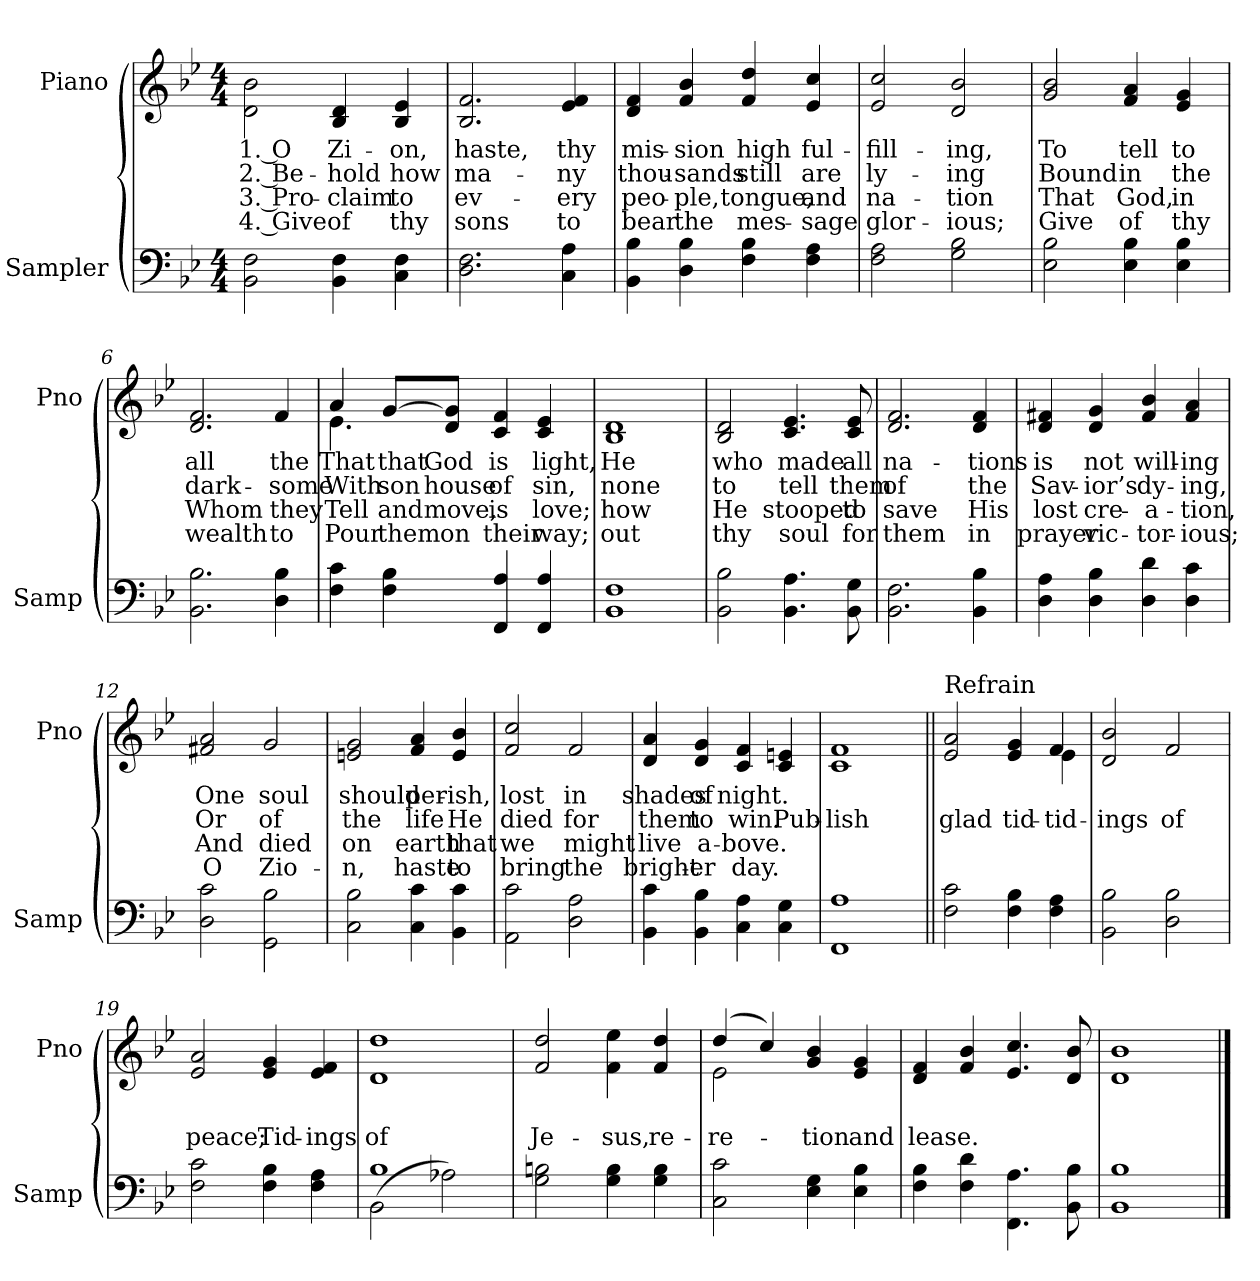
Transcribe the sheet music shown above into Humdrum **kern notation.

**kern	**kern	**text	**text	**text	**text
*part2	*part1	*part1	*part1	*part1	*part1
*staff2	*staff1	*staff1	*staff1	*staff1	*staff1
*I"Sampler	*I"Piano	*	*	*	*
*I'Samp	*I'Pno	*	*	*	*
*clefF4	*clefG2	*	*	*	*
*k[b-e-]	*k[b-e-]	*	*	*	*
*B-:	*B-:	*	*	*	*
*M4/4	*M4/4	*	*	*	*
=1	=1	=1	=1	=1	=1
2BB-\ 2F\	2d\ 2b-\	1. O	2. Be-	3. Pro-	4. Give
4BB-\ 4F\	4B-/ 4d/	Zi-	-hold	-claim	of
4C\ 4F\	4B-/ 4e-/	-on,	how	to	thy
=2	=2	=2	=2	=2	=2
2.D\ 2.F\	2.B-/ 2.f/	haste,	ma-	ev-	sons
4C\ 4A\	4e-/ 4f/	thy	-ny	-ery	to
=3	=3	=3	=3	=3	=3
4BB-\ 4B-\	4d/ 4f/	mis-	thou-	peo-	bear
4D\ 4B-\	4f/ 4b-/	-sion	-sands	-ple,	the
4F\ 4B-\	4f/ 4dd/	high	still	tongue,	mes-
4F\ 4A\	4e-/ 4cc/	ful-	are	and	-sage
=4	=4	=4	=4	=4	=4
2F\ 2A\	2e-/ 2cc/	-fill-	ly-	na-	glor-
2G\ 2B-\	2d/ 2b-/	-ing,	-ing	-tion	-ious;
=5	=5	=5	=5	=5	=5
2E-\ 2B-\	2g/ 2b-/	To	Bound	That	Give
4E-\ 4B-\	4f/ 4a/	tell	in	God,	of
4E-\ 4B-\	4e-/ 4g/	to	the	in	thy
=6	=6	=6	=6	=6	=6
2.BB-\ 2.B-\	2.d/ 2.f/	all	dark-	Whom	wealth
4D\ 4B-\	4f/	the	-some	they	to
=7	=7	=7	=7	=7	=7
*	*^	*	*	*	*
4F\ 4c\	4a/	4.e-	That	With	Tell	Pour
4F\ 4B-\	[8g/L	.	that	-son	and	them
.	8d/ 8g]/J	2ryy	God	house	move,	on
4FF/ 4A/	4c/ 4f/	.	is	of	is	their
4FF/ 4A/	4c/ 4e-/	.	light,	sin,	love;	way;
.	.	8ryy	.	.	.	.
*	*v	*v	*	*	*	*
=8	=8	=8	=8	=8	=8
1BB-/ 1F/	1B-\ 1d\	He	none	how	out
=9	=9	=9	=9	=9	=9
2BB-\ 2B-\	2B-/ 2d/	who	to	He	thy
4.BB-\ 4.A\	4.c/ 4.e-/	made	tell	stooped	soul
8BB-\ 8G\	8c/ 8e-/	all	them	to	for
=10	=10	=10	=10	=10	=10
2.BB-\ 2.F\	2.d/ 2.f/	na-	of	save	them
4BB-\ 4B-\	4d/ 4f/	-tions	the	His	in
=11	=11	=11	=11	=11	=11
4D\ 4A\	4d/ 4f#X/	is	Sav-	lost	prayer
4D\ 4B-\	4d/ 4g/	not	-ior’s	cre-	vic-
4D\ 4d\	4f#/ 4b-/	will-	dy-	-a-	-tor-
4D\ 4c\	4f#/ 4a/	-ing	-ing,	-tion,	-ious;
=12	=12	=12	=12	=12	=12
2D\ 2c\	2f#X/ 2a/	One	Or	And	O
2GG\ 2B-\	2g/	soul	of	died	Zio-
=13	=13	=13	=13	=13	=13
2C\ 2B-\	2en 2g	should	the	on	-n,
4C\ 4c\	4f 4a	per-	life	earth	haste
4BB-\ 4c\	4e 4b-	-ish,	He	that	to
=14	=14	=14	=14	=14	=14
2AA\ 2c\	2f 2cc	lost	died	we	bring
2D\ 2A\	2f	in	for	might	the
=15	=15	=15	=15	=15	=15
4BB-\ 4c\	4d 4a	shades	them	live	bright-
4BB-\ 4B-\	4d 4g	of	to	a-	-er
4C\ 4A\	4c 4f	night.	win.	-bove.	day.
4C\ 4G\	4c 4en	.	Pub-	.	.
=16	=16	=16	=16	=16	=16
1FF\ 1A\	1c 1f	.	-lish	.	.
=17||	=17||	=17||	=17||	=17||	=17||
*	*^	*	*	*	*
!	!LO:TX:t=Refrain	!	!	!	!	!
2F 2c	2e-/ 2a/	2.ryy	.	glad	.	.
4F 4B-	4e-/ 4g/	.	.	tid-	.	.
4F 4A	4f/	4e-	.	tid-	.	.
*	*v	*v	*	*	*	*
=18	=18	=18	=18	=18	=18
2BB- 2B-	2d/ 2b-/	.	-ings	.	.
2D 2B-	2f/	.	of	.	.
=19	=19	=19	=19	=19	=19
2F 2c	2e-/ 2a/	.	peace;	.	.
4F 4B-	4e-/ 4g/	.	Tid-	.	.
4F 4A	4e-/ 4f/	.	-ings	.	.
=20	=20	=20	=20	=20	=20
*^	*	*	*	*	*
(2BB-\	1B-	1d\ 1dd\	.	of	.	.
2A-X\)	.	.	.	.	.	.
*v	*v	*	*	*	*	*
=21	=21	=21	=21	=21	=21
2G\ 2Bn\	2f/ 2dd/	.	Je-	.	.
4G\ 4B\	4f\ 4ee-\	.	-sus,	.	.
4G\ 4B\	4f/ 4dd/	.	re-	.	.
=22	=22	=22	=22	=22	=22
*	*^	*	*	*	*
2C\ 2c\	(4dd/	2e-	.	re-	.	.
.	4cc/)	.	.	.	.	.
4E-\ 4G\	4g/ 4b-/	2ryy	.	-tion	.	.
4E-\ 4B-\	4e-/ 4g/	.	.	and	.	.
*	*v	*v	*	*	*	*
=23	=23	=23	=23	=23	=23
4F\ 4B-\	4d/ 4f/	.	-lease.	.	.
4F\ 4d\	4f/ 4b-/	.	.	.	.
4.FF\ 4.A\	4.e-/ 4.cc/	.	.	.	.
8BB-\ 8B-\	8d/ 8b-/	.	.	.	.
=24	=24	=24	=24	=24	=24
1BB-\ 1B-\	1d/ 1b-/	.	.	.	.
==	==	==	==	==	==
*-	*-	*-	*-	*-	*-
